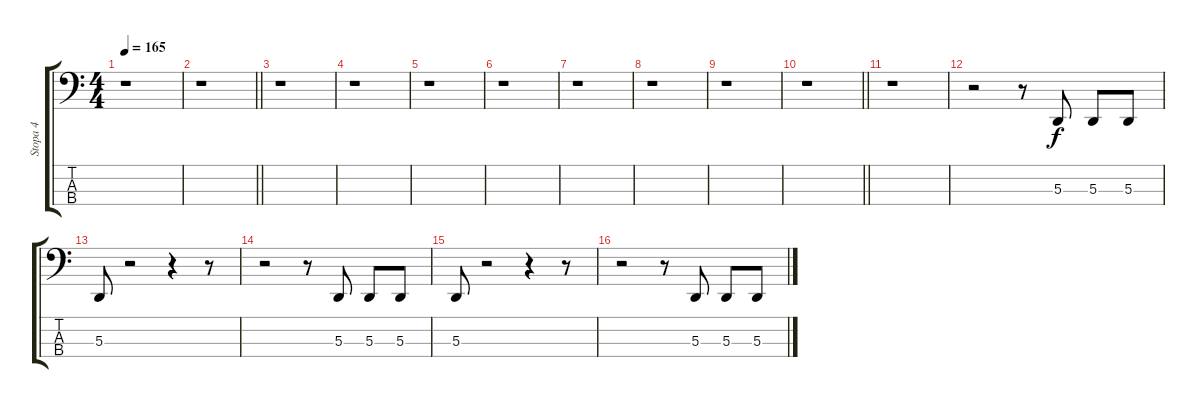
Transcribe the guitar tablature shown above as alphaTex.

\track ("Stopa 4" "Stopa 4") {instrument lead8bassandlead}
\staff {score tabs}
\tuning (G2 D2 A1 E1) {hide}
\ts (4 4)
\tempo 165
\clef f4
\ks c
r.1{dy f} |
\barLineRight lightlight
r.1 |
\section ("" "")
r.1 |
r.1 |
r.1 |
r.1 |
r.1 |
r.1 |
r.1 |
\barLineRight lightlight
r.1 |
\section ("" "")
r.1 |
r.2 r.8 5.3.8 5.3.8 5.3.8 |
5.3.8 r.2 r.4 r.8 |
r.2 r.8 5.3.8 5.3.8 5.3.8 |
5.3.8 r.2 r.4 r.8 |
r.2 r.8 5.3.8 5.3.8 5.3.8
